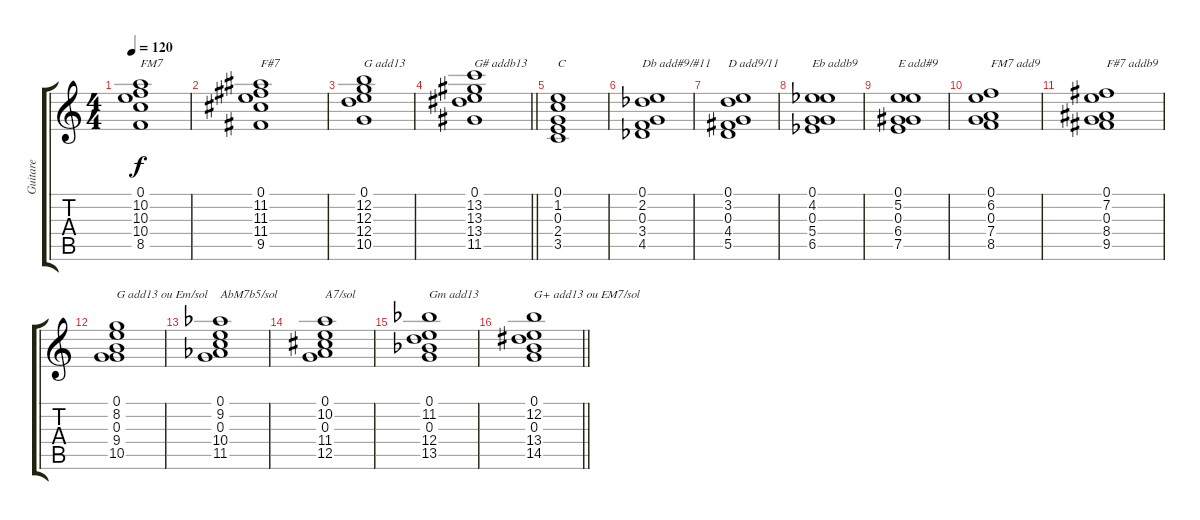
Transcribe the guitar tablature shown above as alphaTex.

\track ("Guitare" "Guitare") {instrument acousticguitarsteel}
\staff {score tabs}
\tuning (E4 B3 G3 D3 A2 E2) {hide}
\ts (4 4)
\tempo 120
\clef g2
\ks c
(0.1 10.2 10.3 10.4 8.5).1{txt "FM7" dy f} |
(0.1 11.2 11.3 11.4 9.5).1{txt "F#7"} |
(0.1 12.2 12.3 12.4 10.5).1{txt "G add13"} |
\barLineRight lightlight
(0.1 13.2 13.3 13.4 11.5).1{txt "G# addb13"} |
\section ("" "")
(0.1 1.2 0.3 2.4 3.5).1{txt "C"} |
(0.1 2.2{acc b} 0.3 3.4 4.5{acc b}).1{txt "Db add#9/#11"} |
(0.1 3.2 0.3 4.4 5.5).1{txt "D add9/11"} |
(0.1 4.2{acc b} 0.3 5.4 6.5{acc b}).1{txt "Eb addb9"} |
(0.1 5.2 0.3 6.4 7.5).1{txt "E add#9"} |
(0.1 6.2 0.3 7.4 8.5).1{txt "FM7 add9"} |
(0.1 7.2 0.3 8.4 9.5).1{txt "F#7 addb9"} |
(0.1 8.2 0.3 9.4 10.5).1{txt "G add13 ou Em/sol"} |
(0.1 9.2{acc b} 0.3 10.4 11.5{acc b}).1{txt "AbM7b5/sol"} |
(0.1 10.2 0.3 11.4 12.5).1{txt "A7/sol"} |
(0.1 11.2{acc b} 0.3 12.4 13.5{acc b}).1{txt "Gm add13"} |
\barLineRight lightlight
(0.1 12.2 0.3 13.4 14.5).1{txt "G+ add13 ou EM7/sol"}
